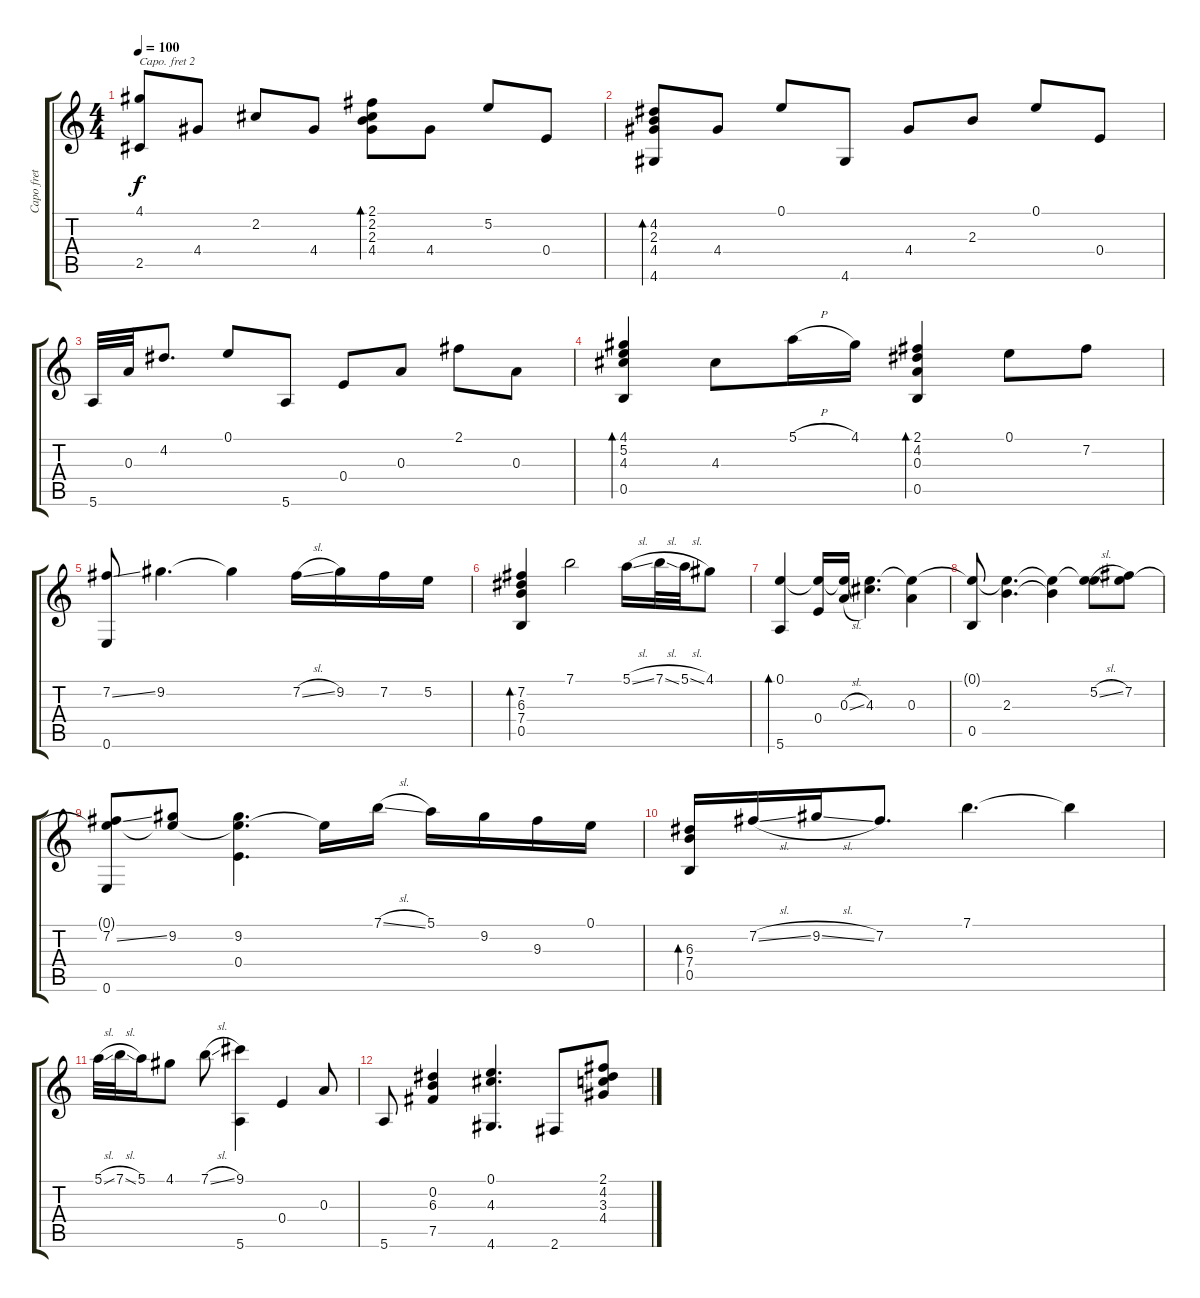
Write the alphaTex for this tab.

\track ("Capo fret 2" "Capo fret ") {instrument acousticguitarnylon}
\staff {score tabs}
\capo 2
\tuning (D4 A3 G3 D3 A2 D2) {hide}
\ts (4 4)
\tempo 100
\clef g2
\ks c
(4.1 2.5).8{dy f} 4.4.8 2.2.8 4.4.8 (2.1 2.2 2.3 4.4).8{bd 30} 4.4.8 5.2.8 0.4.8 |
(4.2 2.3 4.4 4.6).8{bd 30} 4.4.8 0.1.8 4.6.8 4.4.8 2.3.8 0.1.8 0.4.8 |
5.6.32 0.3.32 4.2.8{d} 0.1.8 5.6.8 0.4.8 0.3.8 2.1.8 0.3.8 |
(4.1 5.2 4.3 0.5).4{bd 240} 4.3.8 5.1{h}.16 4.1.16 (2.1 4.2 0.3 0.5).4{bd 240} 0.1.8 7.2.8 |
(7.2{ss} 0.6).8 9.2.4{d} 9.2{t}.4 7.2{sl}.16 9.2.16 7.2.16 5.2.16 |
(7.2 6.3 7.4 0.5).4{bd 240} 7.1.2 5.1{sl}.16 7.1{sl}.32 5.1{sl}.32 4.1.8 |
(0.1 5.6).4{bd 60} (0.1{t} 0.4).16 (0.1{t} 0.3{sl}).16 (0.1{t} 4.3).4{d} (0.1{t} 0.3).4 |
(0.1{t} 0.5).8 (0.1{t} 2.3).4{d} (0.1{t} 2.3{t}).4 (0.1{t} 5.2{sl}).8 (0.1{t} 7.2).8 |
(0.1{t} 7.2{ss} 0.6).8 (0.1{t} 9.2).8 (0.1{t} 9.2 0.4).4{d} 0.1{t}.16 7.1{sl}.16 5.1.16 9.2.16 9.3.16 0.1.16 |
(6.3 7.4 0.5).16{bd 120} 7.2{sl}.16 9.2{sl}.16 7.2.8{d} 7.1.4{d} 7.1{t}.4 |
5.1{sl}.32 7.1{sl}.32 5.1.16 4.1.8 7.1{sl}.8 (9.1 5.6).4 0.4.4 0.3.8 |
5.6.8 (0.2 6.3 7.5).4 (0.1 4.3 4.6).4{d} 2.6.8 (2.1 4.2 3.3 4.4).8
